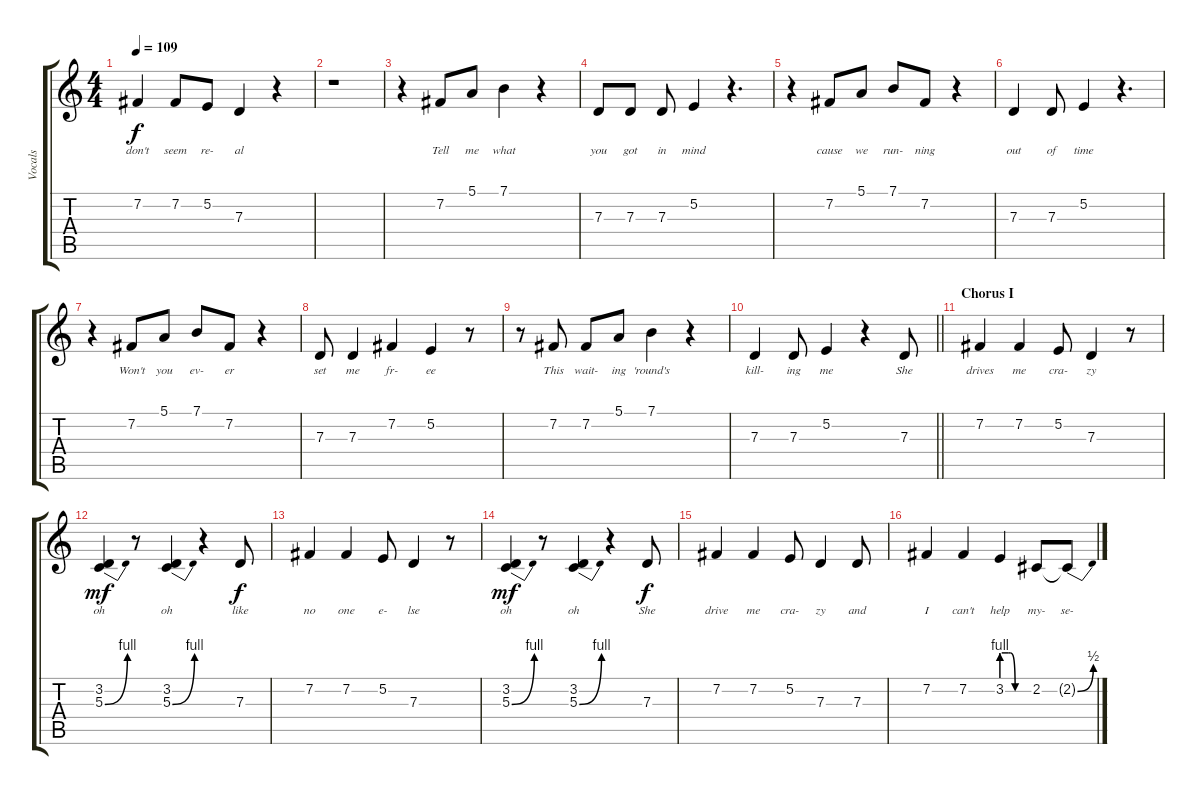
\track ("Vocals" "Vocals") {instrument altosax}
\staff {score tabs}
\tuning (E4 B3 G3 D3 A2 D2) {hide}
\ts (4 4)
\tempo 109
\clef g2
\ks c
7.2.4{lyrics (0 "don't") lyrics (1 "") lyrics (2 "") lyrics (3 "") lyrics (4 "") dy f} 7.2.8{lyrics (0 "seem") lyrics (1 "") lyrics (2 "") lyrics (3 "") lyrics (4 "")} 5.2.8{lyrics (0 "re-") lyrics (1 "") lyrics (2 "") lyrics (3 "") lyrics (4 "")} 7.3.4{lyrics (0 "al") lyrics (1 "") lyrics (2 "") lyrics (3 "") lyrics (4 "")} r.4 |
r.1 |
r.4 7.2.8{lyrics (0 "Tell") lyrics (1 "") lyrics (2 "") lyrics (3 "") lyrics (4 "")} 5.1.8{lyrics (0 "me") lyrics (1 "") lyrics (2 "") lyrics (3 "") lyrics (4 "")} 7.1.4{lyrics (0 "what") lyrics (1 "") lyrics (2 "") lyrics (3 "") lyrics (4 "")} r.4 |
7.3.8{lyrics (0 "you") lyrics (1 "") lyrics (2 "") lyrics (3 "") lyrics (4 "")} 7.3.8{lyrics (0 "got") lyrics (1 "") lyrics (2 "") lyrics (3 "") lyrics (4 "")} 7.3.8{lyrics (0 "in") lyrics (1 "") lyrics (2 "") lyrics (3 "") lyrics (4 "")} 5.2.4{lyrics (0 "mind") lyrics (1 "") lyrics (2 "") lyrics (3 "") lyrics (4 "")} r.4{d} |
r.4 7.2.8{lyrics (0 "cause") lyrics (1 "") lyrics (2 "") lyrics (3 "") lyrics (4 "")} 5.1.8{lyrics (0 "we") lyrics (1 "") lyrics (2 "") lyrics (3 "") lyrics (4 "")} 7.1.8{lyrics (0 "run-") lyrics (1 "") lyrics (2 "") lyrics (3 "") lyrics (4 "")} 7.2.8{lyrics (0 "ning") lyrics (1 "") lyrics (2 "") lyrics (3 "") lyrics (4 "")} r.4 |
7.3.4{lyrics (0 "out") lyrics (1 "") lyrics (2 "") lyrics (3 "") lyrics (4 "")} 7.3.8{lyrics (0 "of") lyrics (1 "") lyrics (2 "") lyrics (3 "") lyrics (4 "")} 5.2.4{lyrics (0 "time") lyrics (1 "") lyrics (2 "") lyrics (3 "") lyrics (4 "")} r.4{d} |
r.4 7.2.8{lyrics (0 "Won't") lyrics (1 "") lyrics (2 "") lyrics (3 "") lyrics (4 "")} 5.1.8{lyrics (0 "you") lyrics (1 "") lyrics (2 "") lyrics (3 "") lyrics (4 "")} 7.1.8{lyrics (0 "ev-") lyrics (1 "") lyrics (2 "") lyrics (3 "") lyrics (4 "")} 7.2.8{lyrics (0 "er") lyrics (1 "") lyrics (2 "") lyrics (3 "") lyrics (4 "")} r.4 |
7.3.8{lyrics (0 "set") lyrics (1 "") lyrics (2 "") lyrics (3 "") lyrics (4 "")} 7.3.4{lyrics (0 "me") lyrics (1 "") lyrics (2 "") lyrics (3 "") lyrics (4 "")} 7.2.4{lyrics (0 "fr-") lyrics (1 "") lyrics (2 "") lyrics (3 "") lyrics (4 "")} 5.2.4{lyrics (0 "ee") lyrics (1 "") lyrics (2 "") lyrics (3 "") lyrics (4 "")} r.8 |
r.8 7.2.8{lyrics (0 "This") lyrics (1 "") lyrics (2 "") lyrics (3 "") lyrics (4 "")} 7.2.8{lyrics (0 "wait-") lyrics (1 "") lyrics (2 "") lyrics (3 "") lyrics (4 "")} 5.1.8{lyrics (0 "ing") lyrics (1 "") lyrics (2 "") lyrics (3 "") lyrics (4 "")} 7.1.4{lyrics (0 "'round's") lyrics (1 "") lyrics (2 "") lyrics (3 "") lyrics (4 "")} r.4 |
\barLineRight lightlight
7.3.4{lyrics (0 "kill-") lyrics (1 "") lyrics (2 "") lyrics (3 "") lyrics (4 "")} 7.3.8{lyrics (0 "ing") lyrics (1 "") lyrics (2 "") lyrics (3 "") lyrics (4 "")} 5.2.4{lyrics (0 "me") lyrics (1 "") lyrics (2 "") lyrics (3 "") lyrics (4 "")} r.4 7.3.8{lyrics (0 "She") lyrics (1 "") lyrics (2 "") lyrics (3 "") lyrics (4 "")} |
\section ("" "Chorus I")
7.2.4{lyrics (0 "drives") lyrics (1 "") lyrics (2 "") lyrics (3 "") lyrics (4 "")} 7.2.4{lyrics (0 "me") lyrics (1 "") lyrics (2 "") lyrics (3 "") lyrics (4 "")} 5.2.8{lyrics (0 "cra-") lyrics (1 "") lyrics (2 "") lyrics (3 "") lyrics (4 "")} 7.3.4{lyrics (0 "zy") lyrics (1 "") lyrics (2 "") lyrics (3 "") lyrics (4 "")} r.8 |
(3.2 5.3{be (bend 0 0 60 4)}).4{lyrics (0 "oh") lyrics (1 "") lyrics (2 "") lyrics (3 "") lyrics (4 "") dy mf} r.8 (3.2 5.3{be (bend 0 0 60 4)}).4{lyrics (0 "oh") lyrics (1 "") lyrics (2 "") lyrics (3 "") lyrics (4 "")} r.4 7.3.8{lyrics (0 "like") lyrics (1 "") lyrics (2 "") lyrics (3 "") lyrics (4 "") dy f} |
7.2.4{lyrics (0 "no") lyrics (1 "") lyrics (2 "") lyrics (3 "") lyrics (4 "")} 7.2.4{lyrics (0 "one") lyrics (1 "") lyrics (2 "") lyrics (3 "") lyrics (4 "")} 5.2.8{lyrics (0 "e-") lyrics (1 "") lyrics (2 "") lyrics (3 "") lyrics (4 "")} 7.3.4{lyrics (0 "lse") lyrics (1 "") lyrics (2 "") lyrics (3 "") lyrics (4 "")} r.8 |
(3.2 5.3{be (bend 0 0 60 4)}).4{lyrics (0 "oh") lyrics (1 "") lyrics (2 "") lyrics (3 "") lyrics (4 "") dy mf} r.8 (3.2 5.3{be (bend 0 0 60 4)}).4{lyrics (0 "oh") lyrics (1 "") lyrics (2 "") lyrics (3 "") lyrics (4 "")} r.4 7.3.8{lyrics (0 "She") lyrics (1 "") lyrics (2 "") lyrics (3 "") lyrics (4 "") dy f} |
7.2.4{lyrics (0 "drive") lyrics (1 "") lyrics (2 "") lyrics (3 "") lyrics (4 "")} 7.2.4{lyrics (0 "me") lyrics (1 "") lyrics (2 "") lyrics (3 "") lyrics (4 "")} 5.2.8{lyrics (0 "cra-") lyrics (1 "") lyrics (2 "") lyrics (3 "") lyrics (4 "")} 7.3.4{lyrics (0 "zy") lyrics (1 "") lyrics (2 "") lyrics (3 "") lyrics (4 "")} 7.3.8{lyrics (0 "and") lyrics (1 "") lyrics (2 "") lyrics (3 "") lyrics (4 "")} |
7.2.4{lyrics (0 "I") lyrics (1 "") lyrics (2 "") lyrics (3 "") lyrics (4 "")} 7.2.4{lyrics (0 "can't") lyrics (1 "") lyrics (2 "") lyrics (3 "") lyrics (4 "")} 3.2{be (custom 0 4 15 4 19 4 30 0 60 0)}.4{lyrics (0 "help") lyrics (1 "") lyrics (2 "") lyrics (3 "") lyrics (4 "")} 2.2.8{lyrics (0 "my-") lyrics (1 "") lyrics (2 "") lyrics (3 "") lyrics (4 "")} 2.2{be (bend 0 0 60 2) t}.8{lyrics (0 "se-") lyrics (1 "") lyrics (2 "") lyrics (3 "") lyrics (4 "")}
